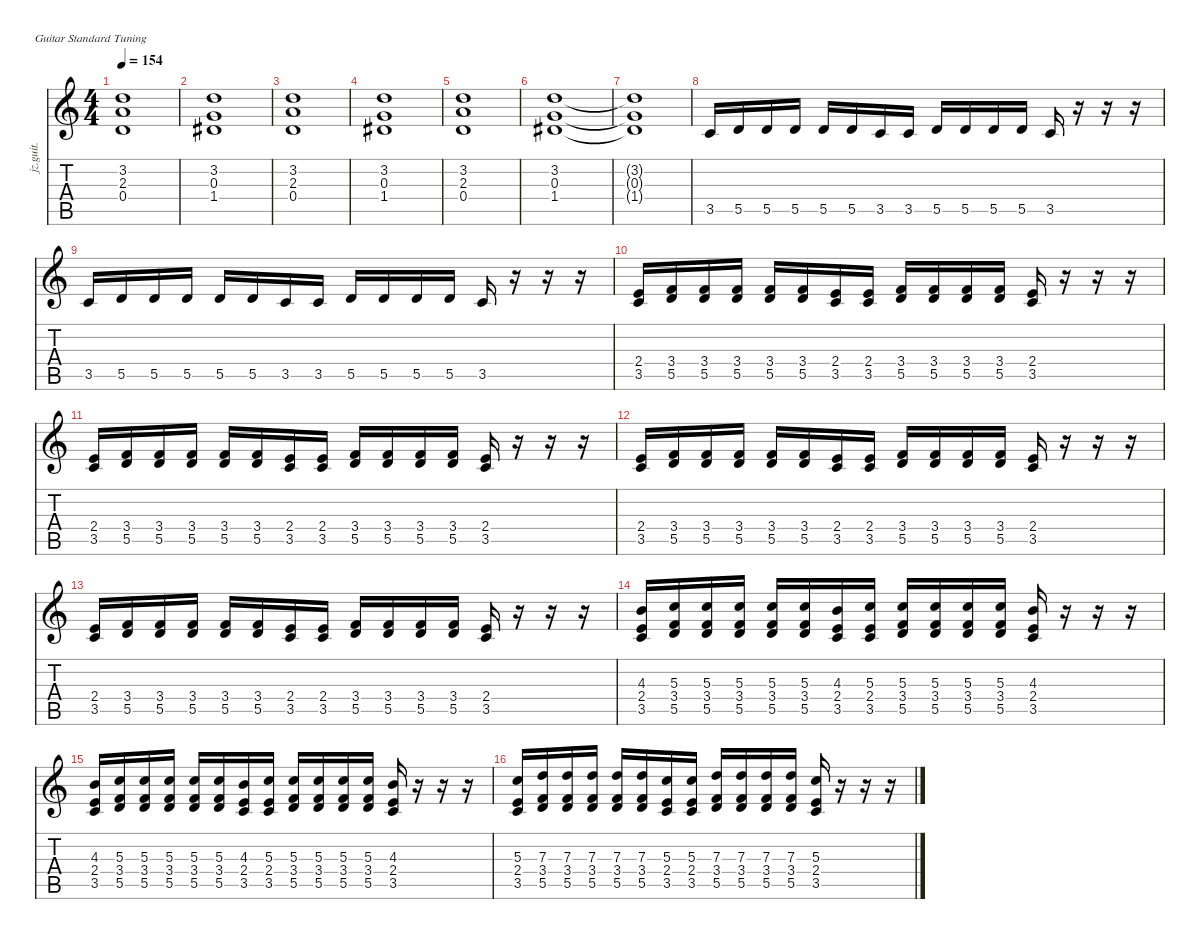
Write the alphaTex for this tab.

\defaultSystemsLayout 4
\hideDynamics
\bracketExtendMode nobrackets
\otherSystemsTrackNameOrientation horizontal
\track ("Rhythm" "jz.guit.") {instrument electricguitarjazz}
\staff {score tabs}
\tuning (E4 B3 G3 D3 A2 E2)
\ts (4 4)
\tempo 154
\clef g2
\ks c
(3.2 2.3 0.4).1{dy f beam Up} |
(3.2 0.3 1.4{acc #}).1{beam Up} |
(3.2 2.3 0.4).1{beam Up} |
(3.2 0.3 1.4{acc #}).1{beam Up} |
(3.2 2.3 0.4).1{beam Up} |
(3.2 0.3 1.4{acc #}).1{beam Up} |
(3.2{t} 0.3{t} 1.4{t acc #}).1{beam Up} |
3.5.16{instrument distortionguitar beam Up} 5.5.16{beam Up} 5.5.16{beam Up} 5.5.16{beam Up} 5.5.16{beam Up} 5.5.16{beam Up} 3.5.16{beam Up} 3.5.16{beam Up} 5.5.16{beam Up} 5.5.16{beam Up} 5.5.16{beam Up} 5.5.16{beam Up} 3.5.16{beam Up} r.16{beam Up} r.16{beam Up} r.16{beam Up} |
3.5.16{beam Up} 5.5.16{beam Up} 5.5.16{beam Up} 5.5.16{beam Up} 5.5.16{beam Up} 5.5.16{beam Up} 3.5.16{beam Up} 3.5.16{beam Up} 5.5.16{beam Up} 5.5.16{beam Up} 5.5.16{beam Up} 5.5.16{beam Up} 3.5.16{beam Up} r.16{beam Up} r.16{beam Up} r.16{beam Up} |
(2.4 3.5).16{beam Up} (3.4 5.5).16{beam Up} (3.4 5.5).16{beam Up} (3.4 5.5).16{beam Up} (3.4 5.5).16{beam Up} (3.4 5.5).16{beam Up} (2.4 3.5).16{beam Up} (2.4 3.5).16{beam Up} (3.4 5.5).16{beam Up} (3.4 5.5).16{beam Up} (3.4 5.5).16{beam Up} (3.4 5.5).16{beam Up} (2.4 3.5).16{beam Up} r.16{beam Up} r.16{beam Up} r.16{beam Up} |
(2.4 3.5).16{beam Up} (3.4 5.5).16{beam Up} (3.4 5.5).16{beam Up} (3.4 5.5).16{beam Up} (3.4 5.5).16{beam Up} (3.4 5.5).16{beam Up} (2.4 3.5).16{beam Up} (2.4 3.5).16{beam Up} (3.4 5.5).16{beam Up} (3.4 5.5).16{beam Up} (3.4 5.5).16{beam Up} (3.4 5.5).16{beam Up} (2.4 3.5).16{beam Up} r.16{beam Up} r.16{beam Up} r.16{beam Up} |
(2.4 3.5).16{beam Up} (3.4 5.5).16{beam Up} (3.4 5.5).16{beam Up} (3.4 5.5).16{beam Up} (3.4 5.5).16{beam Up} (3.4 5.5).16{beam Up} (2.4 3.5).16{beam Up} (2.4 3.5).16{beam Up} (3.4 5.5).16{beam Up} (3.4 5.5).16{beam Up} (3.4 5.5).16{beam Up} (3.4 5.5).16{beam Up} (2.4 3.5).16{beam Up} r.16{beam Up} r.16{beam Up} r.16{beam Up} |
(2.4 3.5).16{beam Up} (3.4 5.5).16{beam Up} (3.4 5.5).16{beam Up} (3.4 5.5).16{beam Up} (3.4 5.5).16{beam Up} (3.4 5.5).16{beam Up} (2.4 3.5).16{beam Up} (2.4 3.5).16{beam Up} (3.4 5.5).16{beam Up} (3.4 5.5).16{beam Up} (3.4 5.5).16{beam Up} (3.4 5.5).16{beam Up} (2.4 3.5).16{beam Up} r.16{beam Up} r.16{beam Up} r.16{beam Up} |
(4.3 2.4 3.5).16{beam Up} (5.3 3.4 5.5).16{beam Up} (5.3 3.4 5.5).16{beam Up} (5.3 3.4 5.5).16{beam Up} (5.3 3.4 5.5).16{beam Up} (5.3 3.4 5.5).16{beam Up} (4.3 2.4 3.5).16{beam Up} (5.3 2.4 3.5).16{beam Up} (5.3 3.4 5.5).16{beam Up} (5.3 3.4 5.5).16{beam Up} (5.3 3.4 5.5).16{beam Up} (5.3 3.4 5.5).16{beam Up} (4.3 2.4 3.5).16{beam Up} r.16{beam Up} r.16{beam Up} r.16{beam Up} |
(4.3 2.4 3.5).16{beam Up} (5.3 3.4 5.5).16{beam Up} (5.3 3.4 5.5).16{beam Up} (5.3 3.4 5.5).16{beam Up} (5.3 3.4 5.5).16{beam Up} (5.3 3.4 5.5).16{beam Up} (4.3 2.4 3.5).16{beam Up} (5.3 2.4 3.5).16{beam Up} (5.3 3.4 5.5).16{beam Up} (5.3 3.4 5.5).16{beam Up} (5.3 3.4 5.5).16{beam Up} (5.3 3.4 5.5).16{beam Up} (4.3 2.4 3.5).16{beam Up} r.16{beam Up} r.16{beam Up} r.16{beam Up} |
(5.3 2.4 3.5).16{beam Up} (7.3 3.4 5.5).16{beam Up} (7.3 3.4 5.5).16{beam Up} (7.3 3.4 5.5).16{beam Up} (7.3 3.4 5.5).16{beam Up} (7.3 3.4 5.5).16{beam Up} (5.3 2.4 3.5).16{beam Up} (5.3 2.4 3.5).16{beam Up} (7.3 3.4 5.5).16{beam Up} (7.3 3.4 5.5).16{beam Up} (7.3 3.4 5.5).16{beam Up} (7.3 3.4 5.5).16{beam Up} (5.3 2.4 3.5).16{beam Up} r.16{beam Up} r.16{beam Up} r.16{beam Up}
